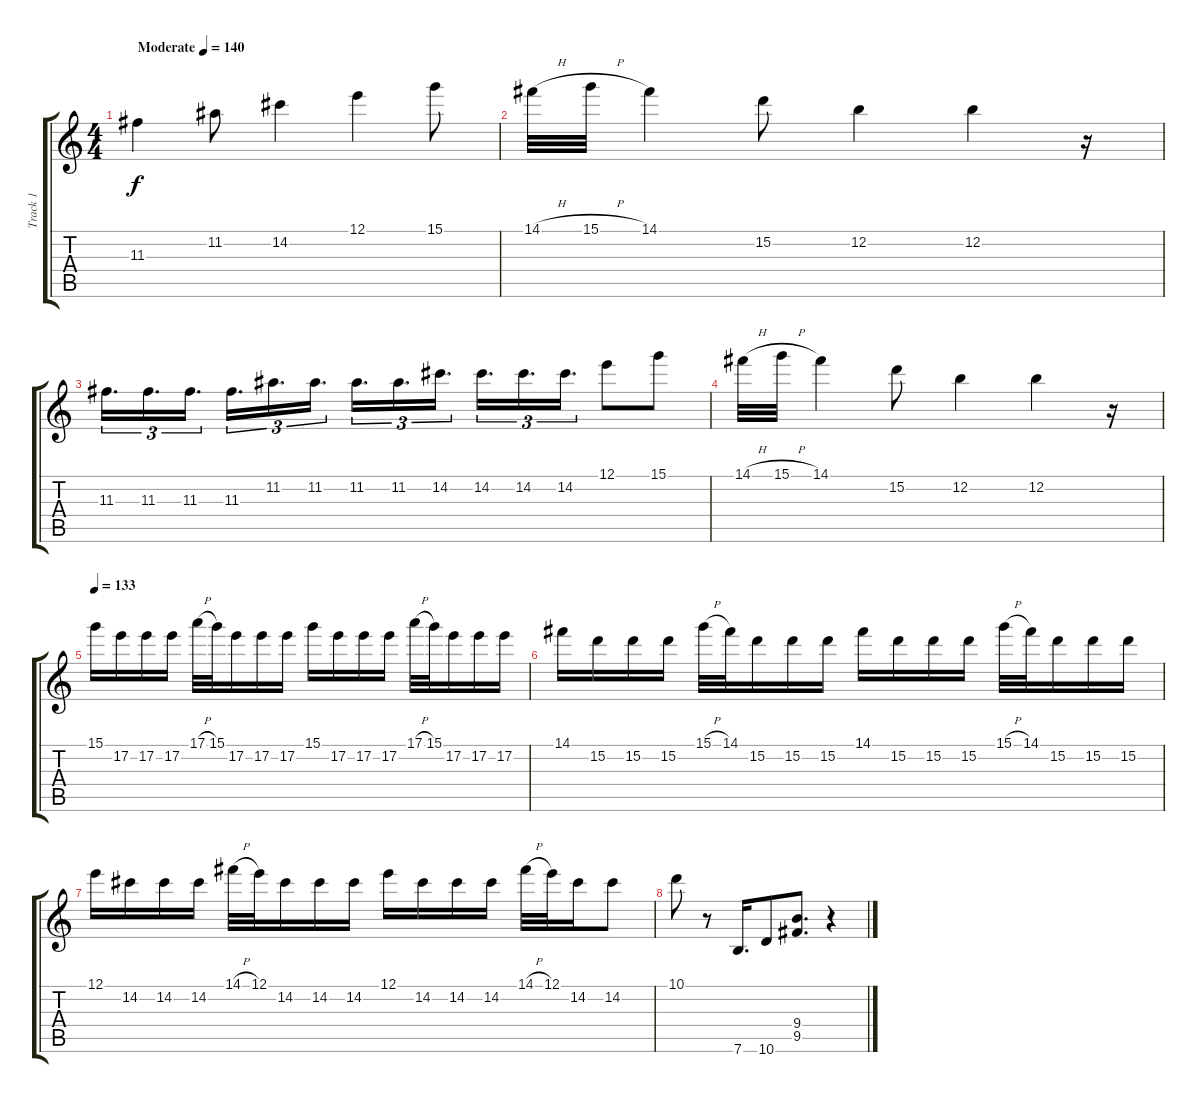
\track ("Track 1" "Track 1") {instrument acousticguitarnylon}
\staff {score tabs}
\tuning (E4 B3 G3 D3 A2 E2) {hide}
\ts (4 4)
\tempo (140 "Moderate")
\clef g2
\ks c
11.3.4{dy f instrument acousticguitarnylon} 11.2.8 14.2.4 12.1.4 15.1.8 |
14.1{h}.32 15.1{h}.32 14.1.4 15.2.8 12.2.4 12.2.4 r.16 |
11.3.16{d tu (3 2)} 11.3.16{d tu (3 2)} 11.3.16{d tu (3 2)} 11.3.16{d tu (3 2)} 11.2.16{d tu (3 2)} 11.2.16{d tu (3 2)} 11.2.16{d tu (3 2)} 11.2.16{d tu (3 2)} 14.2.16{d tu (3 2)} 14.2.16{d tu (3 2)} 14.2.16{d tu (3 2)} 14.2.16{d tu (3 2)} 12.1.8 15.1.8 |
14.1{h}.32 15.1{h}.32 14.1.4 15.2.8 12.2.4 12.2.4 r.16 |
\tempo 133
15.1.16 17.2.16 17.2.16 17.2.16 17.1{h}.32 15.1.32 17.2.16 17.2.16 17.2.16 15.1.16 17.2.16 17.2.16 17.2.16 17.1{h}.32 15.1.32 17.2.16 17.2.16 17.2.16 |
14.1.16 15.2.16 15.2.16 15.2.16 15.1{h}.32 14.1.32 15.2.16 15.2.16 15.2.16 14.1.16 15.2.16 15.2.16 15.2.16 15.1{h}.32 14.1.32 15.2.16 15.2.16 15.2.16 |
12.1.16 14.2.16 14.2.16 14.2.16 14.1{h}.32 12.1.32 14.2.16 14.2.16 14.2.16 12.1.16 14.2.16 14.2.16 14.2.16 14.1{h}.32 12.1.32 14.2.16 14.2.8 |
10.1.8 r.8 7.6.16{d} 10.6.8 (9.4 9.5).8{d} r.4
